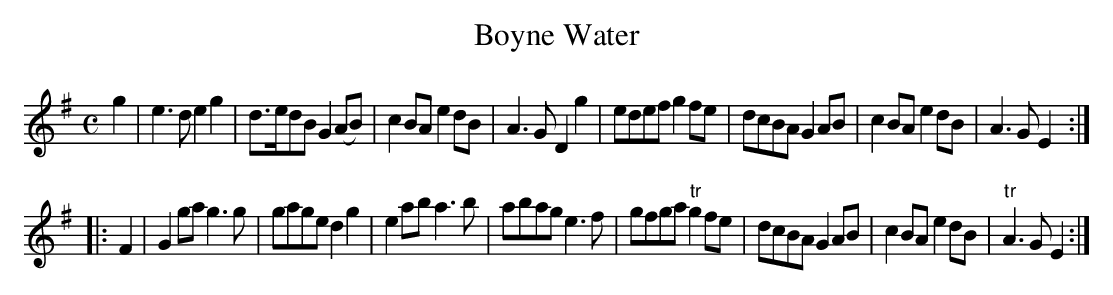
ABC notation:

X:1
T:Boyne Water
M:C
K:Em
g2|\
e3d e2g2| d>edB G2(AB)| c2BA e2dB| A3G D2g2|\
edef g2fe| dcBA G2AB| c2BA e2dB| A3G E2:|
|:F2|\
G2ga g3g| gage d2g2| e2 ab a3b| abag e3f|\
gfga "tr"g2 fe| dcBA G2AB| c2BA e2dB| "tr"A3G E2:|
